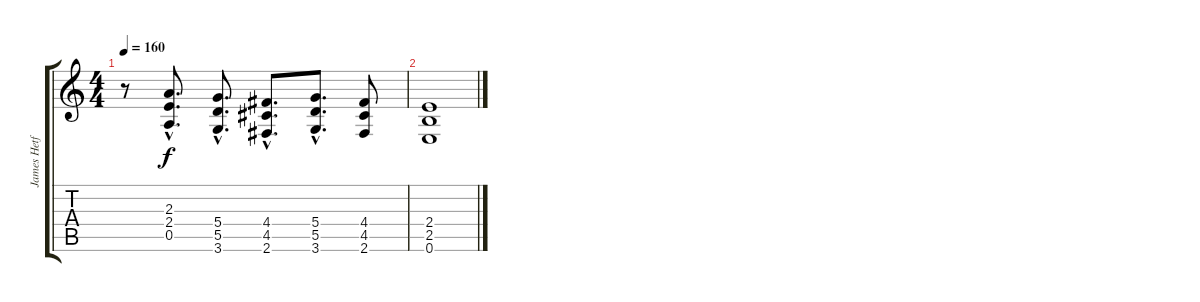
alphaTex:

\track ("James Hetfield" "James Hetf") {instrument distortionguitar}
\staff {score tabs}
\tuning (E4 B3 G3 D3 A2 E2) {hide}
\ts (4 4)
\tempo 160
\clef g2
\ks c
r.8{dy f} (2.3{hac} 2.4{hac} 0.5{hac}).8{d} (5.4{hac} 5.5{hac} 3.6{hac}).8{d} (4.4{hac} 4.5{hac} 2.6{hac}).8{d} (5.4{hac} 5.5{hac} 3.6{hac}).8{d} (4.4 4.5 2.6).8 |
(2.4 2.5 0.6).1
